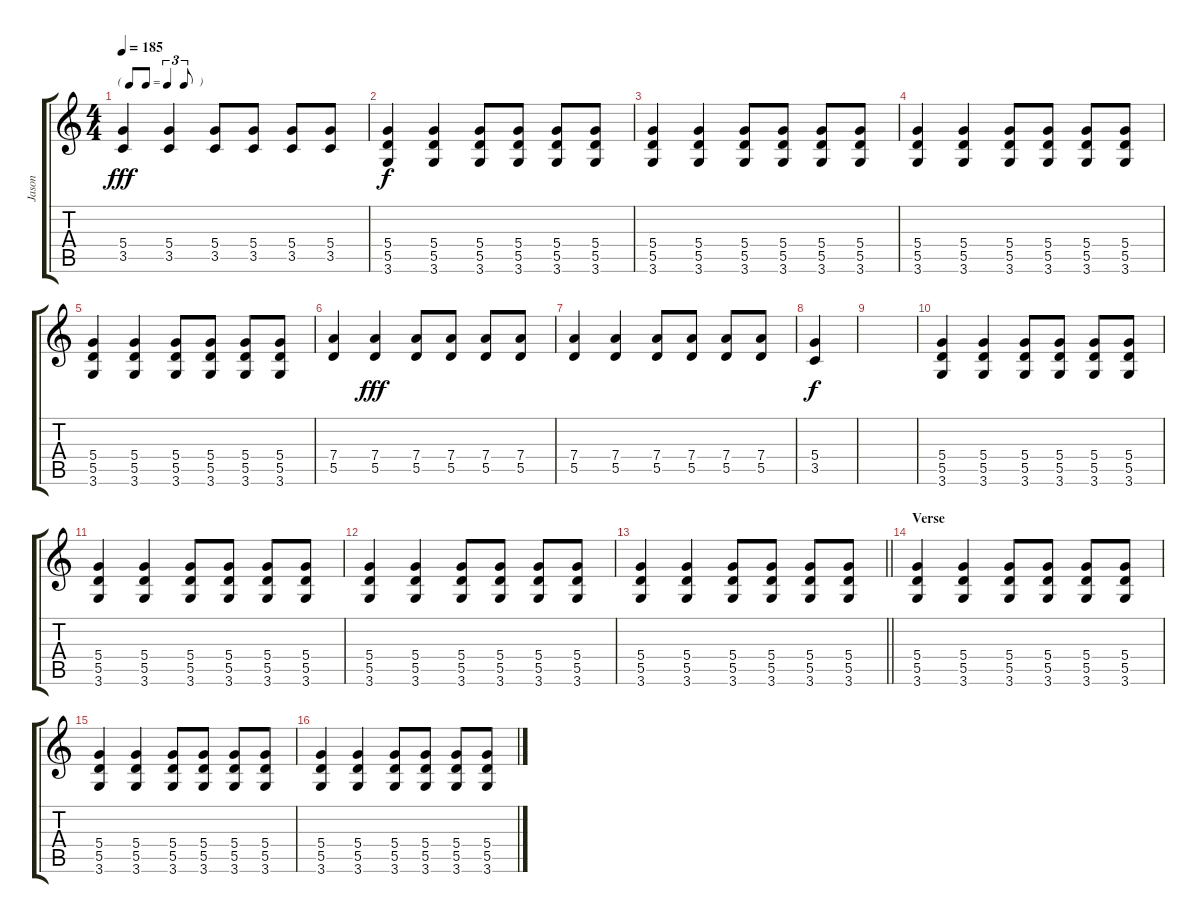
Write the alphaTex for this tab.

\track ("Jason" "Jason") {instrument overdrivenguitar}
\staff {score tabs}
\tuning (E4 B3 G3 D3 A2 E2) {hide}
\ts (4 4)
\tf triplet8th
\tempo 185
\clef g2
\ks c
(5.4 3.5).4{dy fff} (5.4 3.5).4 (5.4 3.5).8 (5.4 3.5).8 (5.4 3.5).8 (5.4 3.5).8 |
(5.4 5.5 3.6).4{dy f} (5.4 5.5 3.6).4 (5.4 5.5 3.6).8 (5.4 5.5 3.6).8 (5.4 5.5 3.6).8 (5.4 5.5 3.6).8 |
(5.4 5.5 3.6).4 (5.4 5.5 3.6).4 (5.4 5.5 3.6).8 (5.4 5.5 3.6).8 (5.4 5.5 3.6).8 (5.4 5.5 3.6).8 |
(5.4 5.5 3.6).4 (5.4 5.5 3.6).4 (5.4 5.5 3.6).8 (5.4 5.5 3.6).8 (5.4 5.5 3.6).8 (5.4 5.5 3.6).8 |
(5.4 5.5 3.6).4 (5.4 5.5 3.6).4 (5.4 5.5 3.6).8 (5.4 5.5 3.6).8 (5.4 5.5 3.6).8 (5.4 5.5 3.6).8 |
(7.4 5.5).4 (7.4 5.5).4{dy fff} (7.4 5.5).8 (7.4 5.5).8 (7.4 5.5).8 (7.4 5.5).8 |
(7.4 5.5).4 (7.4 5.5).4 (7.4 5.5).8 (7.4 5.5).8 (7.4 5.5).8 (7.4 5.5).8 |
(5.4 3.5).4{dy f} |
|
(5.4 5.5 3.6).4 (5.4 5.5 3.6).4 (5.4 5.5 3.6).8 (5.4 5.5 3.6).8 (5.4 5.5 3.6).8 (5.4 5.5 3.6).8 |
(5.4 5.5 3.6).4 (5.4 5.5 3.6).4 (5.4 5.5 3.6).8 (5.4 5.5 3.6).8 (5.4 5.5 3.6).8 (5.4 5.5 3.6).8 |
(5.4 5.5 3.6).4 (5.4 5.5 3.6).4 (5.4 5.5 3.6).8 (5.4 5.5 3.6).8 (5.4 5.5 3.6).8 (5.4 5.5 3.6).8 |
\barLineRight lightlight
(5.4 5.5 3.6).4 (5.4 5.5 3.6).4 (5.4 5.5 3.6).8 (5.4 5.5 3.6).8 (5.4 5.5 3.6).8 (5.4 5.5 3.6).8 |
\section ("" "Verse")
(5.4 5.5 3.6).4 (5.4 5.5 3.6).4 (5.4 5.5 3.6).8 (5.4 5.5 3.6).8 (5.4 5.5 3.6).8 (5.4 5.5 3.6).8 |
(5.4 5.5 3.6).4 (5.4 5.5 3.6).4 (5.4 5.5 3.6).8 (5.4 5.5 3.6).8 (5.4 5.5 3.6).8 (5.4 5.5 3.6).8 |
(5.4 5.5 3.6).4 (5.4 5.5 3.6).4 (5.4 5.5 3.6).8 (5.4 5.5 3.6).8 (5.4 5.5 3.6).8 (5.4 5.5 3.6).8
